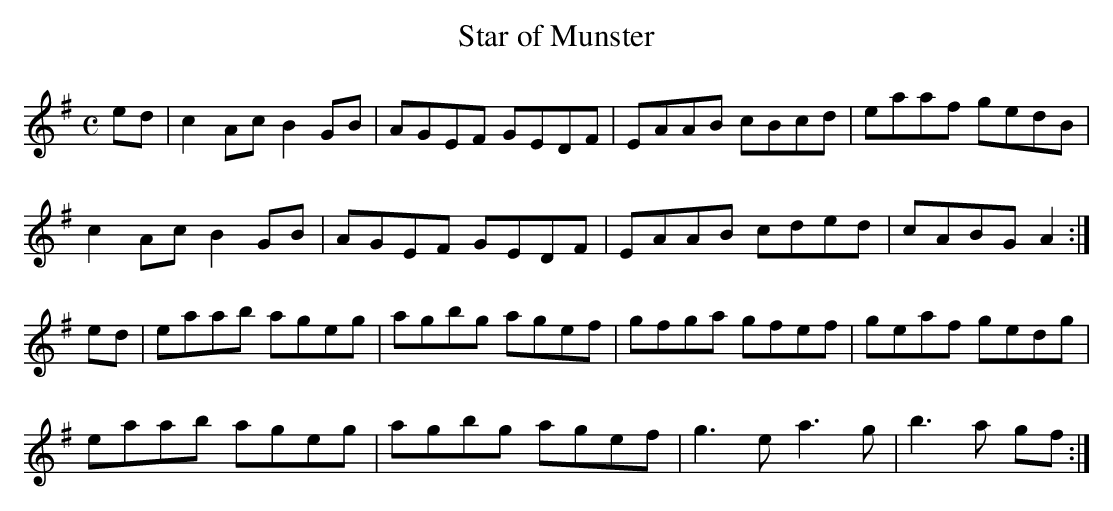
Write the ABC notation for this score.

X:1
T:Star of Munster
M:C
L:1/8
K:A Dorian
ed|c2Ac B2GB|AGEF GEDF|EAAB cBcd|eaaf gedB|!
c2Ac B2GB|AGEF GEDF|EAAB cded|cABG A2:|!
ed|eaab ageg|agbg agef|gfga gfef|geaf gedg|!
eaab ageg|agbg agef|g3e a3g|b3a gf:|!
